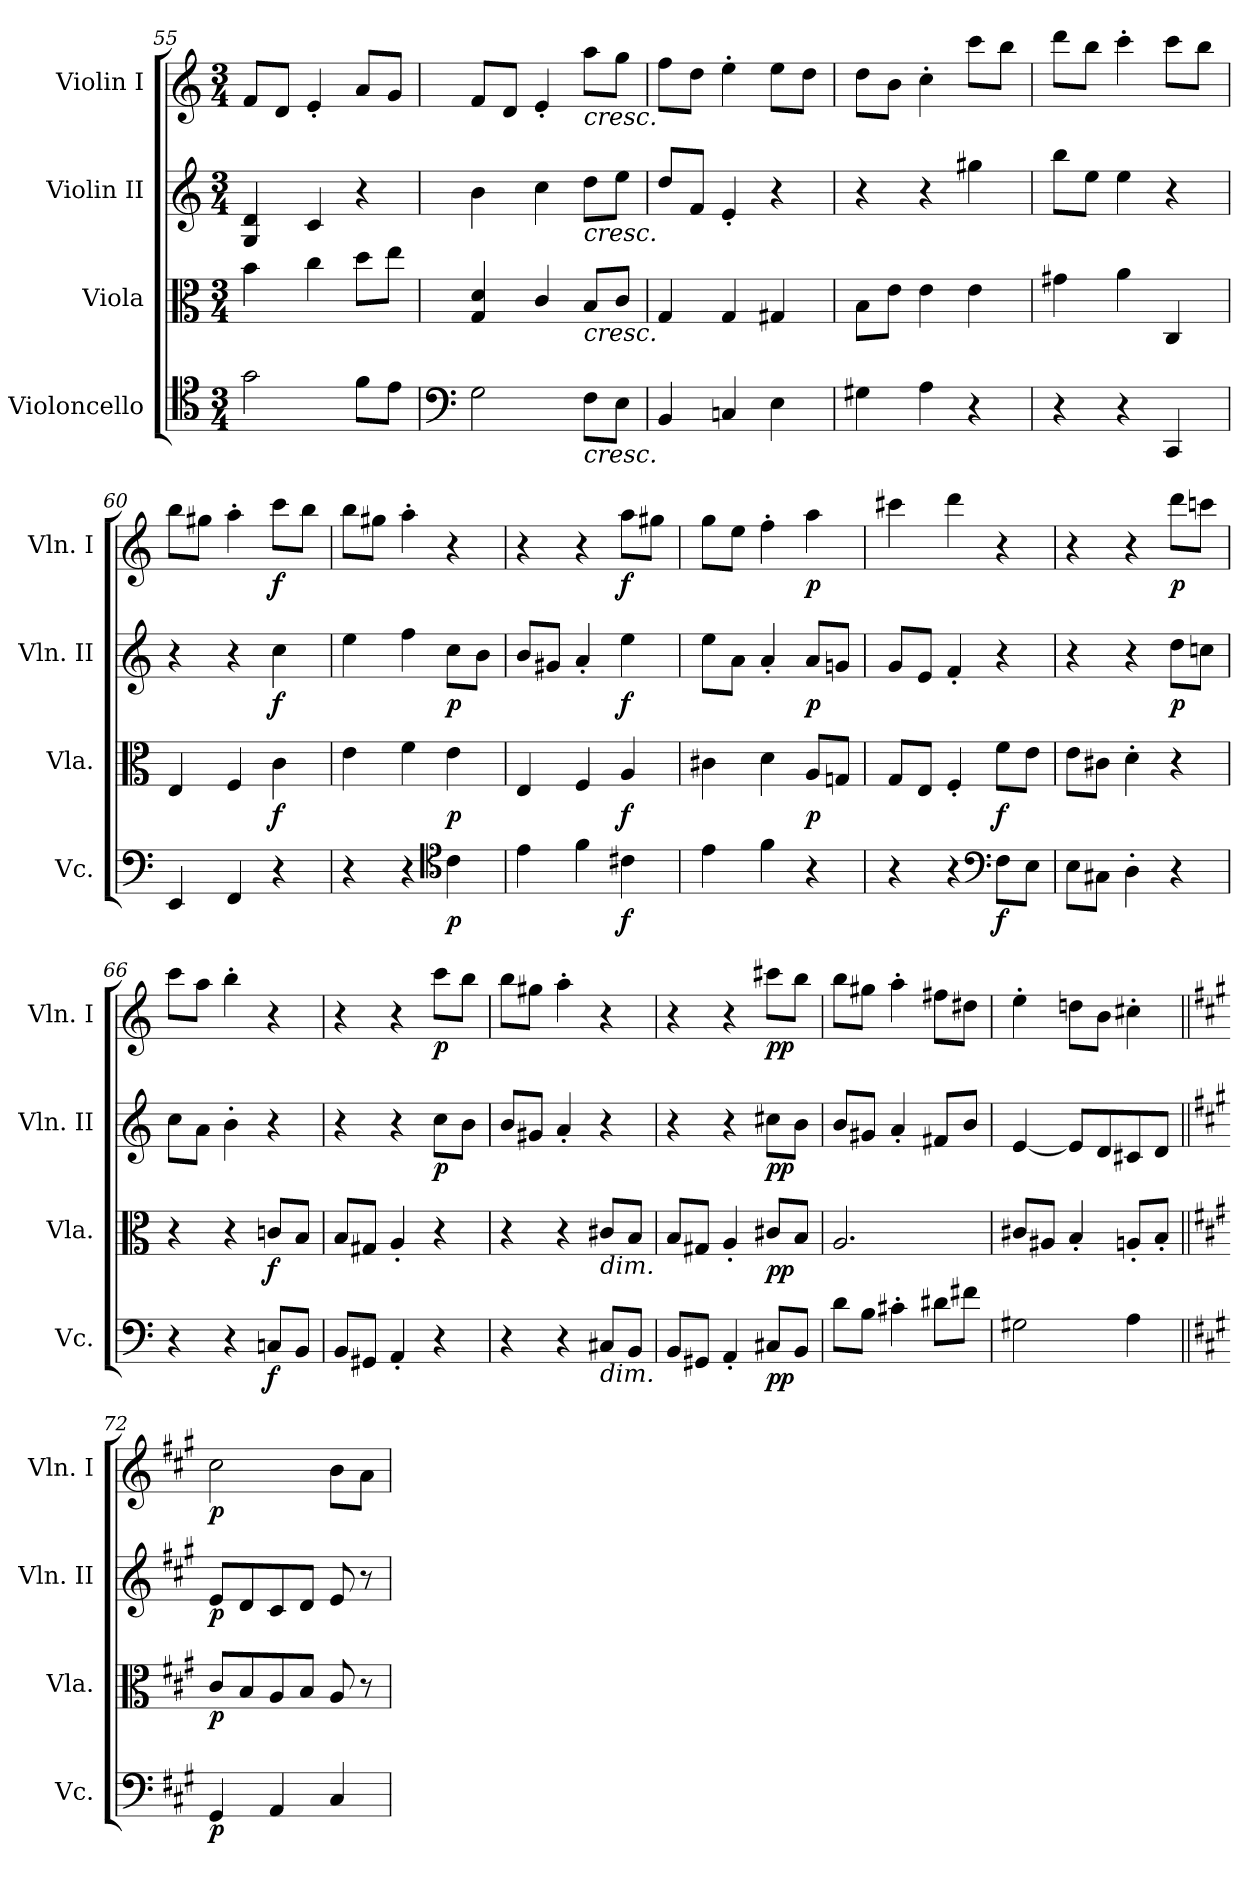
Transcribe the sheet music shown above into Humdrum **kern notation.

**kern	**dynam	**kern	**dynam	**kern	**dynam	**kern	**dynam
*part4	*part4	*part3	*part3	*part2	*part2	*part1	*part1
*staff4	*staff4	*staff3	*staff3	*staff2	*staff2	*staff1	*staff1
*I"Violoncello	*	*I"Viola	*	*I"Violin II	*	*I"Violin I	*
*I'Vc.	*	*I'Vla.	*	*I'Vln. II	*	*I'Vln. I	*
*clefC4	*	*clefC3	*	*clefG2	*	*clefG2	*
*k[]	*	*k[]	*	*k[]	*	*k[]	*
*M3/4	*	*M3/4	*	*M3/4	*	*M3/4	*
=55	=55	=55	=55	=55	=55	=55	=55
2g\	.	4b\	.	4G/ 4d/	.	8f/L	.
.	.	.	.	.	.	8d/J	.
.	.	4cc\	.	4c/	.	4e'/	.
8f\L	.	8dd\L	.	4r	.	8a/L	.
8e\J	.	8ee\J	.	.	.	8g/J	.
=56	=56	=56	=56	=56	=56	=56	=56
*clefF4	*	*	*	*	*	*	*
2G\	.	4G/ 4d/	.	4b\	.	8f/L	.
.	.	.	.	.	.	8d/J	.
.	.	4c/	.	4cc\	.	4e'/	.
!	!	!	!	!	!	!LO:TX:b:i:t=cresc.	!
!	!	!	!	!LO:TX:b:i:t=cresc.	!	!	!
!	!	!LO:TX:b:i:t=cresc.	!	!	!	!	!
!LO:TX:b:i:t=cresc.	!	!	!	!	!	!	!
8F\L	.	8B/L	.	8dd\L	.	8aa\L	.
8E\J	.	8c/J	.	8ee\J	.	8gg\J	.
=57	=57	=57	=57	=57	=57	=57	=57
4BB/	.	4G/	.	8dd/L	.	8ff\L	.
.	.	.	.	8f/J	.	8dd\J	.
4Cn/	.	4G/	.	4e'/	.	4ee'\	.
4E\	.	4G#X/	.	4r	.	8ee\L	.
.	.	.	.	.	.	8dd\J	.
=58	=58	=58	=58	=58	=58	=58	=58
4G#X\	.	8B\L	.	4r	.	8dd\L	.
.	.	8e\J	.	.	.	8b\J	.
4A\	.	4e\	.	4r	.	4cc'\	.
4r	.	4e\	.	4gg#X\	.	8ccc\L	.
.	.	.	.	.	.	8bb\J	.
=59	=59	=59	=59	=59	=59	=59	=59
4r	.	4g#X\	.	8bb\L	.	8ddd\L	.
.	.	.	.	8ee\J	.	8bb\J	.
4r	.	4a\	.	4ee\	.	4ccc'\	.
4CC/	.	4C/	.	4r	.	8ccc\L	.
.	.	.	.	.	.	8bb\J	.
=60	=60	=60	=60	=60	=60	=60	=60
4EE/	.	4E/	.	4r	.	8bb\L	.
.	.	.	.	.	.	8gg#X\J	.
4FF/	.	4F/	.	4r	.	4aa'\	.
!	!	!	!LO:DY:b	!	!LO:DY:b	!	!LO:DY:b
4r	.	4c\	f	4cc\	f	8ccc\L	f
.	.	.	.	.	.	8bb\J	.
=61	=61	=61	=61	=61	=61	=61	=61
4r	.	4e\	.	4ee\	.	8bb\L	.
.	.	.	.	.	.	8gg#X\J	.
4r	.	4f\	.	4ff\	.	4aa'\	.
*clefC4	*	*	*	*	*	*	*
!	!LO:DY:b	!	!LO:DY:b	!	!LO:DY:b	!	!
4c\	p	4e\	p	8cc\L	p	4r	.
.	.	.	.	8b\J	.	.	.
=62	=62	=62	=62	=62	=62	=62	=62
4e\	.	4E/	.	8b/L	.	4r	.
.	.	.	.	8g#X/J	.	.	.
4f\	.	4F/	.	4a'/	.	4r	.
!	!LO:DY:b	!	!LO:DY:b	!	!LO:DY:b	!	!LO:DY:b
4c#X\	f	4A/	f	4ee\	f	8aa\L	f
.	.	.	.	.	.	8gg#X\J	.
=63	=63	=63	=63	=63	=63	=63	=63
4e\	.	4c#X\	.	8ee\L	.	8gg\L	.
.	.	.	.	8a\J	.	8ee\J	.
4f\	.	4d\	.	4a'/	.	4ff'\	.
!	!	!	!LO:DY:b	!	!LO:DY:b	!	!LO:DY:b
4r	.	8A/L	p	8a/L	p	4aa\	p
.	.	8Gn/J	.	8gn/J	.	.	.
=64	=64	=64	=64	=64	=64	=64	=64
4r	.	8G/L	.	8g/L	.	4ccc#X\	.
.	.	8E/J	.	8e/J	.	.	.
4r	.	4F'/	.	4f'/	.	4ddd\	.
*clefF4	*	*	*	*	*	*	*
!	!LO:DY:b	!	!LO:DY:b	!	!	!	!
8F\L	f	8f\L	f	4r	.	4r	.
8E\J	.	8e\J	.	.	.	.	.
=65	=65	=65	=65	=65	=65	=65	=65
8E\L	.	8e\L	.	4r	.	4r	.
8C#X\J	.	8c#X\J	.	.	.	.	.
4D'\	.	4d'\	.	4r	.	4r	.
!	!	!	!	!	!LO:DY:b	!	!LO:DY:b
4r	.	4r	.	8dd\L	p	8ddd\L	p
.	.	.	.	8ccn\J	.	8cccn\J	.
=66	=66	=66	=66	=66	=66	=66	=66
4r	.	4r	.	8cc\L	.	8ccc\L	.
.	.	.	.	8a\J	.	8aa\J	.
4r	.	4r	.	4b'\	.	4bb'\	.
!	!LO:DY:b	!	!LO:DY:b	!	!	!	!
8Cn/L	f	8cn/L	f	4r	.	4r	.
8BB/J	.	8B/J	.	.	.	.	.
=67	=67	=67	=67	=67	=67	=67	=67
8BB/L	.	8B/L	.	4r	.	4r	.
8GG#X/J	.	8G#X/J	.	.	.	.	.
4AA'/	.	4A'/	.	4r	.	4r	.
!	!	!	!	!	!LO:DY:b	!	!LO:DY:b
4r	.	4r	.	8cc\L	p	8ccc\L	p
.	.	.	.	8b\J	.	8bb\J	.
=68	=68	=68	=68	=68	=68	=68	=68
4r	.	4r	.	8b/L	.	8bb\L	.
.	.	.	.	8g#X/J	.	8gg#X\J	.
4r	.	4r	.	4a'/	.	4aa'\	.
!	!	!LO:TX:b:i:t=dim.	!	!	!	!	!
!LO:TX:b:i:t=dim.	!	!	!	!	!	!	!
8C#X/L	.	8c#X/L	.	4r	.	4r	.
8BB/J	.	8B/J	.	.	.	.	.
=69	=69	=69	=69	=69	=69	=69	=69
8BB/L	.	8B/L	.	4r	.	4r	.
8GG#X/J	.	8G#X/J	.	.	.	.	.
4AA'/	.	4A'/	.	4r	.	4r	.
!	!LO:DY:b	!	!LO:DY:b	!	!LO:DY:b	!	!LO:DY:b
8C#X/L	pp	8c#X/L	pp	8cc#X\L	pp	8ccc#X\L	pp
8BB/J	.	8B/J	.	8b\J	.	8bb\J	.
=70	=70	=70	=70	=70	=70	=70	=70
8d\L	.	2.A/	.	8b/L	.	8bb\L	.
8B\J	.	.	.	8g#X/J	.	8gg#X\J	.
4c#X'\	.	.	.	4a'/	.	4aa'\	.
8d#X\L	.	.	.	8f#X/L	.	8ff#X\L	.
8f#X\J	.	.	.	8b/J	.	8dd#X\J	.
=71	=71	=71	=71	=71	=71	=71	=71
2G#X\	.	8c#X/L	.	[4e/	.	4ee'\	.
.	.	8A#X/J	.	.	.	.	.
.	.	4B'/	.	8e/L]	.	8ddn\L	.
.	.	.	.	8d/	.	8b\J	.
4A\	.	8An'/L	.	8c#X/	.	4cc#X'\	.
.	.	8B'/J	.	8d/J	.	.	.
=72||	=72||	=72||	=72||	=72||	=72||	=72||	=72||
*k[f#c#g#]	*	*k[f#c#g#]	*	*k[f#c#g#]	*	*k[f#c#g#]	*
!	!LO:DY:b	!	!LO:DY:b	!	!LO:DY:b	!	!LO:DY:b
4GG#/	p	8c#/L	p	8e/L	p	2cc#\	p
.	.	8B/	.	8d/	.	.	.
4AA/	.	8A/	.	8c#/	.	.	.
.	.	8B/J	.	8d/J	.	.	.
4C#/	.	8A/	.	8e/	.	8b\L	.
.	.	8r	.	8r	.	8a\J	.
=	=	=	=	=	=	=	=
*-	*-	*-	*-	*-	*-	*-	*-
